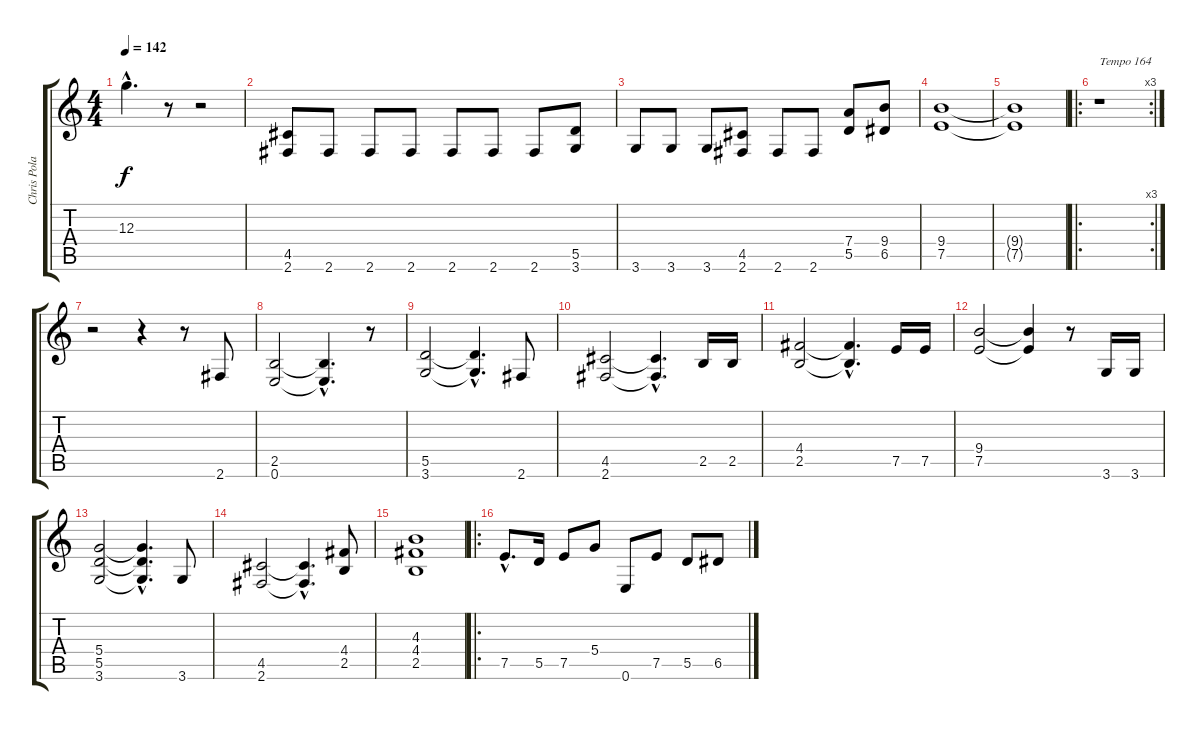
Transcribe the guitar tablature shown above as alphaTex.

\track ("Chris Poland" "Chris Pola") {instrument distortionguitar}
\staff {score tabs}
\tuning (E4 B3 G3 D3 A2 E2) {hide}
\ts (4 4)
\tempo 142
\clef g2
\ks c
12.3{hac}.4{d dy f} r.8 r.2 |
(4.5 2.6).8 2.6.8 2.6.8 2.6.8 2.6.8 2.6.8 2.6.8 (5.5 3.6).8 |
3.6.8 3.6.8 3.6.8 (4.5 2.6).8 2.6.8 2.6.8 (7.4 5.5).8 (9.4 6.5).8 |
(9.4 7.5).1 |
(9.4{t} 7.5{t}).1 |
\ro
\rc 3
r.1{txt "Tempo 164"} |
r.2 r.4 r.8 2.6.8 |
(2.5 0.6).2 (2.5{hac t} 0.6{hac t}).4{d} r.8 |
(5.5 3.6).2 (5.5{hac t} 3.6{hac t}).4{d} 2.6.8 |
(4.5 2.6).2 (4.5{hac t} 2.6{hac t}).4{d} 2.5.16 2.5.16 |
(4.4 2.5).2 (4.4{hac t} 2.5{hac t}).4{d} 7.5.16 7.5.16 |
(9.4 7.5).2 (9.4{t} 7.5{t}).4 r.8 3.6.16 3.6.16 |
(5.4 5.5 3.6).2 (5.4{hac t} 5.5{hac t} 3.6{hac t}).4{d} 3.6.8 |
(4.5 2.6).2 (4.5{hac t} 2.6{hac t}).4{d} (4.4 2.5).8 |
(4.3 4.4 2.5).1 |
\ro
7.5{hac}.8{d} 5.5.16 7.5.8 5.4.8 0.6.8 7.5.8 5.5.8 6.5.8
